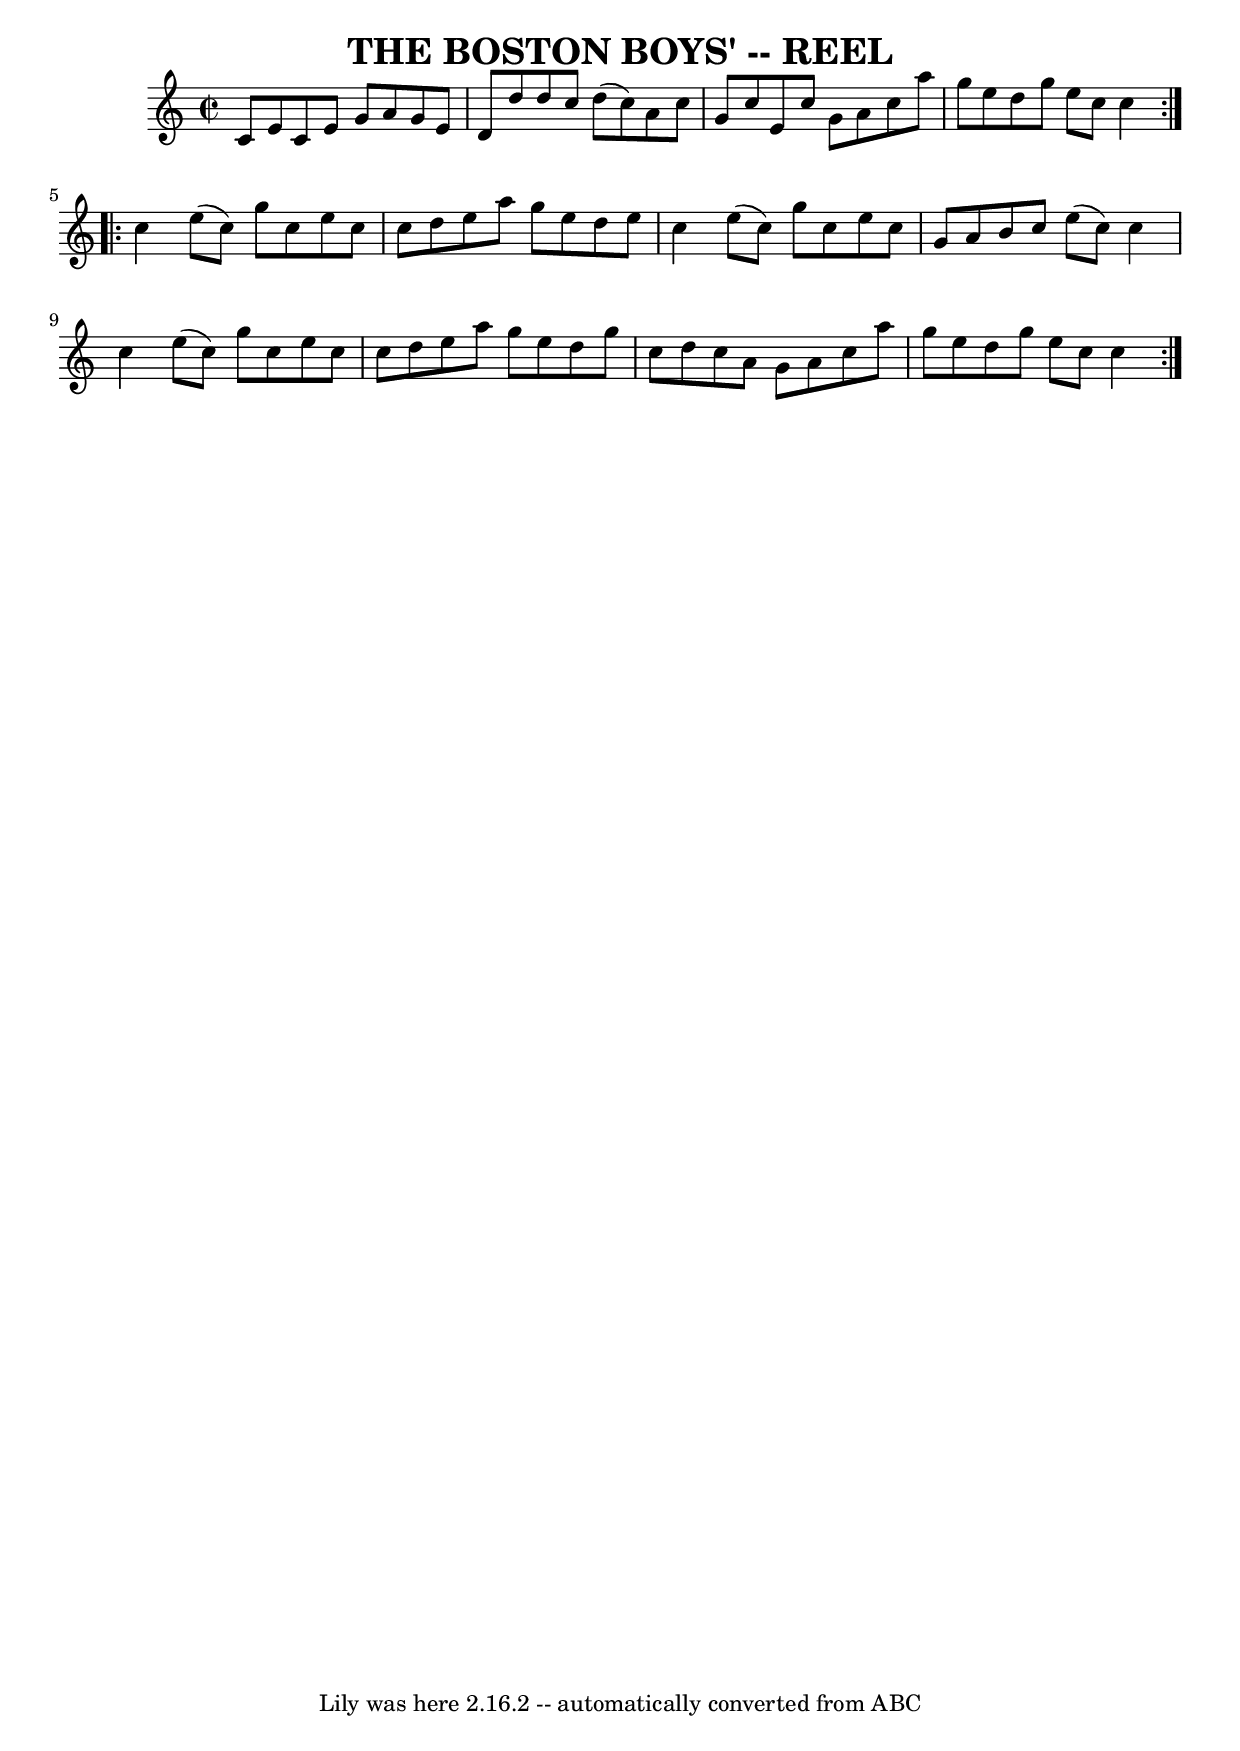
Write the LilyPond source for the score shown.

\version "2.16.2"
\include "Mammoth.ily"
\header {
  %% book = "Ryan's Mammoth Collection of Fiddle Tunes"
  crossRefNumber = "1"
  footnotes = ""
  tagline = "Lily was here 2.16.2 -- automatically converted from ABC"
  title = "THE BOSTON BOYS' -- REEL"

}
voicedefault =  {



  \repeat volta 2 {

    \override Staff.TimeSignature #'style = #'C
    \time 2/2      \key c \major  |
    c'8 e'8 c'8 e'8 g'8 a'8 g'8 e'8     |
    d'8 d''8 d''8 c''8 d''8 (c''8) a'8 c''8     |
    g'8 c''8 e'8 c''8 g'8 a'8 c''8 a''8     |
    g''8 e''8 d''8 g''8 e''8 c''8 c''4    
  }    
  
  \repeat volta 2 { c''4 e''8 (c''8) g''8 c''8 e''8 c''8     |
		    c''8 d''8 e''8 a''8 g''8 e''8 d''8 e''8     |
		    c''4 e''8 (c''8) g''8 c''8 e''8 c''8    |
		    g'8 a'8 b'8 c''8 e''8 (c''8) c''4     |
		    |
		    c''4 e''8 (c''8) g''8 c''8 e''8 c''8    |
		    c''8 d''8 e''8 a''8 g''8 e''8 d''8 g''8     |
		    c''8 d''8 c''8 a'8 g'8 a'8 c''8 a''8     |
		    g''8    
		    e''8 d''8 g''8 e''8 c''8 c''4    
		  }   

}

\score{
  <<

    \context Staff="default"
    {
      \voicedefault 
      
    }

  >>
  \layout {
    
  }
  \midi {
  }

}
